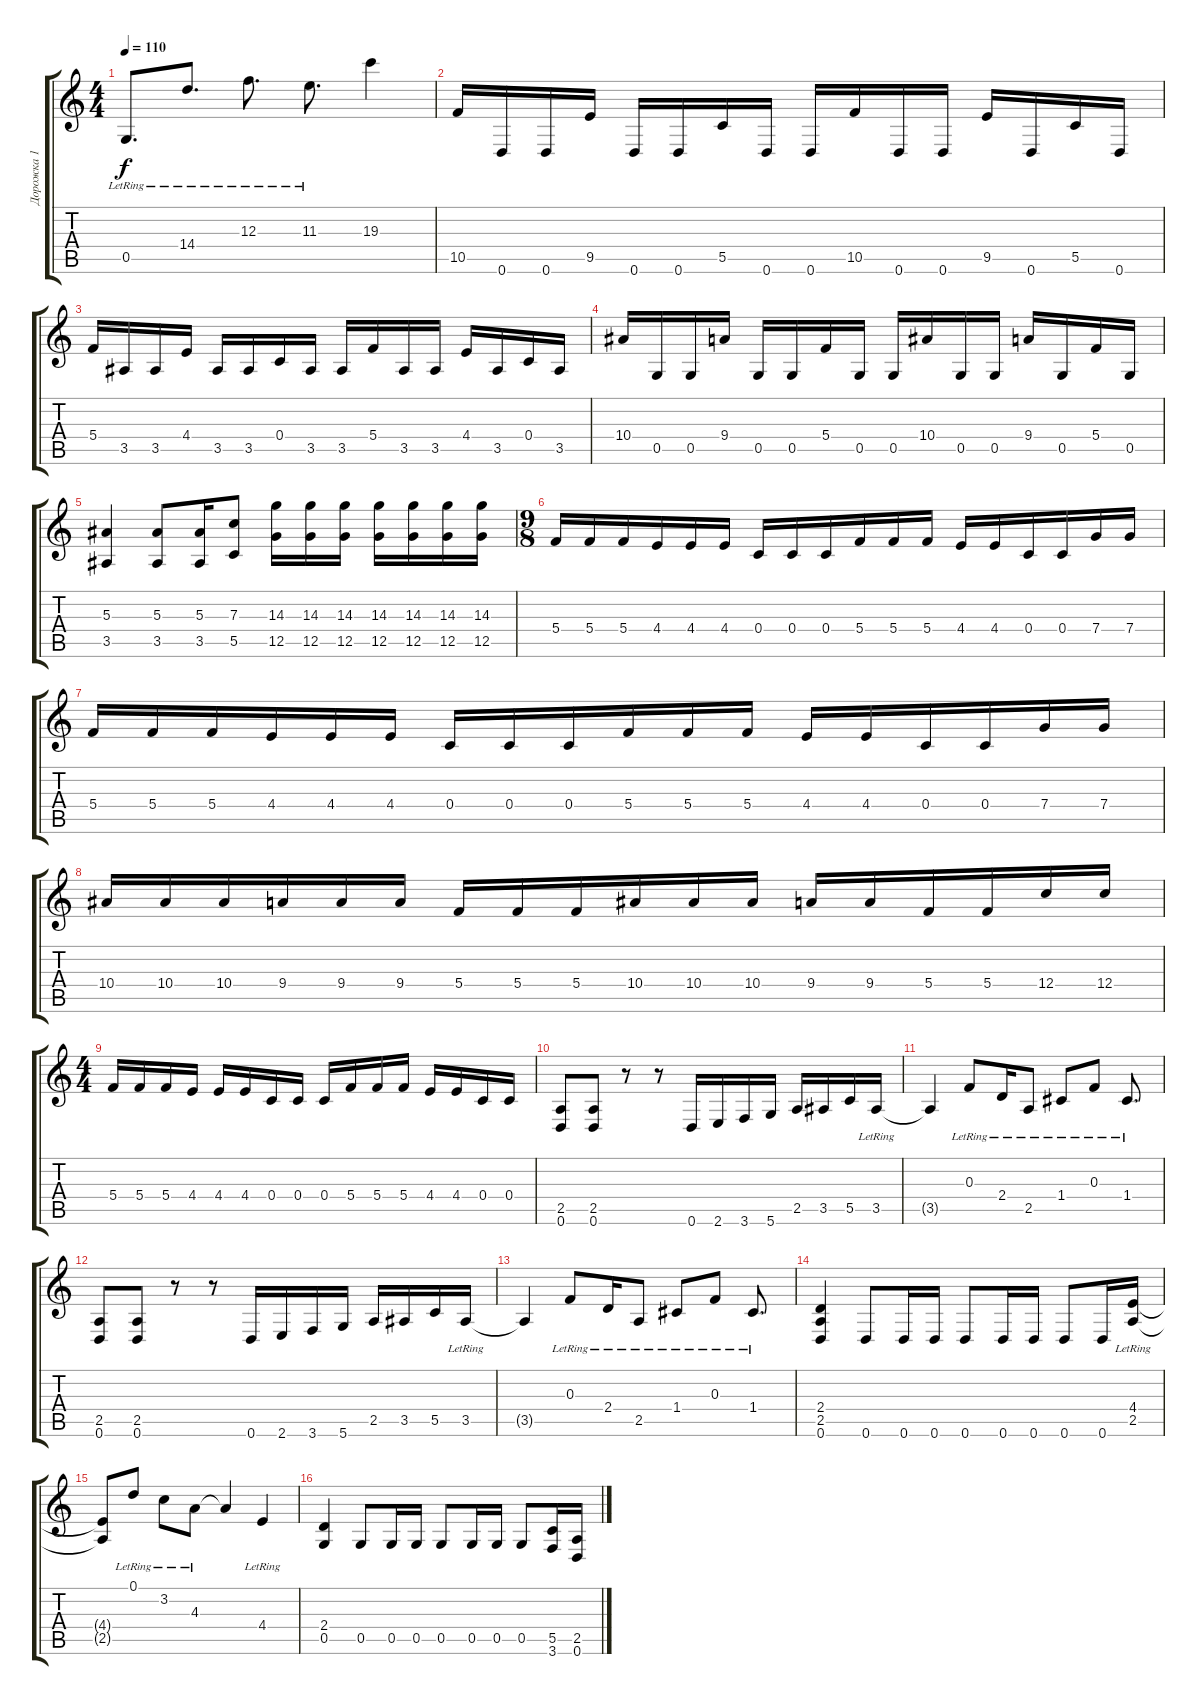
\track ("Дорожка 1" "Дорожка 1") {instrument distortionguitar}
\staff {score tabs}
\tuning (D4 A3 F3 C3 G2 D2) {hide}
\ts (4 4)
\tempo 110
\clef g2
\ks c
0.5{lr}.8{d dy f} 14.4{lr}.8{d} 12.3{lr}.8{d} 11.3{lr}.8{d} 19.3.4 |
10.5.16 0.6.16 0.6.16 9.5.16 0.6.16 0.6.16 5.5.16 0.6.16 0.6.16 10.5.16 0.6.16 0.6.16 9.5.16 0.6.16 5.5.16 0.6.16 |
5.4.16 3.5.16 3.5.16 4.4.16 3.5.16 3.5.16 0.4.16 3.5.16 3.5.16 5.4.16 3.5.16 3.5.16 4.4.16 3.5.16 0.4.16 3.5.16 |
10.4.16 0.5.16 0.5.16 9.4.16 0.5.16 0.5.16 5.4.16 0.5.16 0.5.16 10.4.16 0.5.16 0.5.16 9.4.16 0.5.16 5.4.16 0.5.16 |
(5.3 3.5).4 (5.3 3.5).8 (5.3 3.5).16 (7.3 5.5).8 (14.3 12.5).16 (14.3 12.5).16 (14.3 12.5).16 (14.3 12.5).16 (14.3 12.5).16 (14.3 12.5).16 (14.3 12.5).16 |
\ts (9 8)
5.4.16 5.4.16 5.4.16 4.4.16 4.4.16 4.4.16 0.4.16 0.4.16 0.4.16 5.4.16 5.4.16 5.4.16 4.4.16 4.4.16 0.4.16 0.4.16 7.4.16 7.4.16 |
5.4.16 5.4.16 5.4.16 4.4.16 4.4.16 4.4.16 0.4.16 0.4.16 0.4.16 5.4.16 5.4.16 5.4.16 4.4.16 4.4.16 0.4.16 0.4.16 7.4.16 7.4.16 |
10.4.16 10.4.16 10.4.16 9.4.16 9.4.16 9.4.16 5.4.16 5.4.16 5.4.16 10.4.16 10.4.16 10.4.16 9.4.16 9.4.16 5.4.16 5.4.16 12.4.16 12.4.16 |
\ts (4 4)
5.4.16 5.4.16 5.4.16 4.4.16 4.4.16 4.4.16 0.4.16 0.4.16 0.4.16 5.4.16 5.4.16 5.4.16 4.4.16 4.4.16 0.4.16 0.4.16 |
(2.5 0.6).8 (2.5 0.6).8 r.8 r.8 0.6.16 2.6.16 3.6.16 5.6.16 2.5.16 3.5.16 5.5.16 3.5{lr}.16 |
3.5{t}.4 0.3{lr}.8 2.4{lr}.16 2.5{lr}.8 1.4{lr}.8 0.3{lr}.8 1.4{lr}.8{d} |
(2.5 0.6).8 (2.5 0.6).8 r.8 r.8 0.6.16 2.6.16 3.6.16 5.6.16 2.5.16 3.5.16 5.5.16 3.5{lr}.16 |
3.5{t}.4 0.3{lr}.8 2.4{lr}.16 2.5{lr}.8 1.4{lr}.8 0.3{lr}.8 1.4{lr}.8{d} |
(2.4 2.5 0.6).4 0.6.8 0.6.16 0.6.16 0.6.8 0.6.16 0.6.16 0.6.8 0.6.16 (4.4{lr} 2.5{lr}).16 |
(4.4{t} 2.5{t}).8 0.1{lr}.8 3.2{lr}.8 4.3{lr}.8 4.3{t}.4 4.4{lr}.4 |
(2.4 0.5).4 0.5.8 0.5.16 0.5.16 0.5.8 0.5.16 0.5.16 0.5.8 (5.5 3.6).16 (2.5 0.6).16
